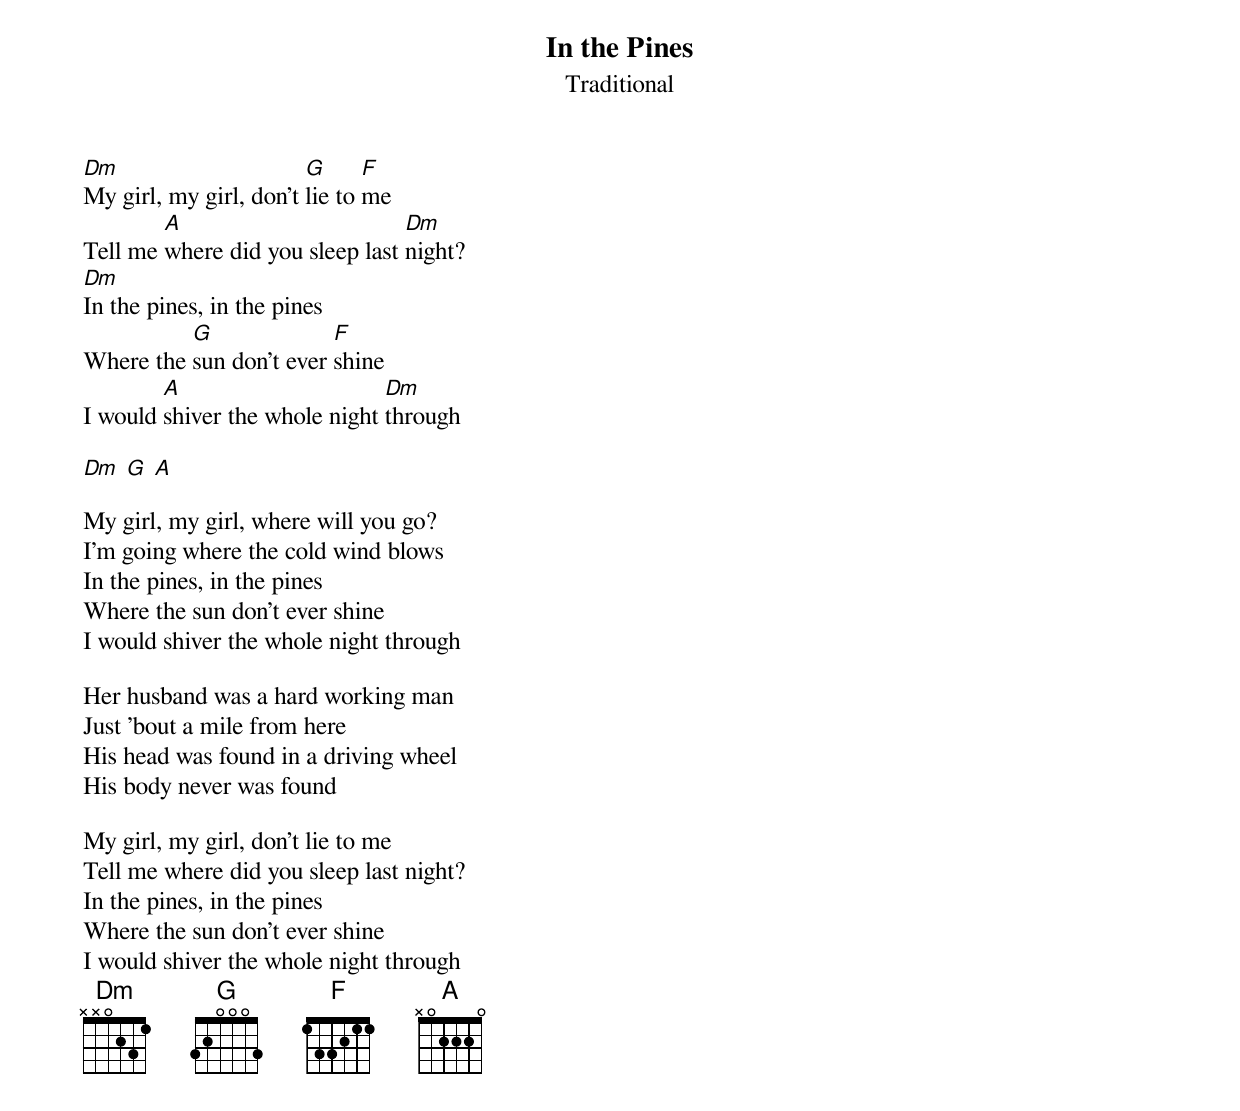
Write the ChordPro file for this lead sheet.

{t:In the Pines}
{st:Traditional}

[Dm]My girl, my girl, don't [G]lie to [F]me
Tell me [A]where did you sleep last [Dm]night?
[Dm]In the pines, in the pines
Where the [G]sun don't ever [F]shine
I would [A]shiver the whole night [Dm]through

[Dm] [G] [A]

My girl, my girl, where will you go?
I'm going where the cold wind blows
In the pines, in the pines
Where the sun don't ever shine
I would shiver the whole night through

Her husband was a hard working man
Just 'bout a mile from here
His head was found in a driving wheel
His body never was found

My girl, my girl, don't lie to me
Tell me where did you sleep last night?
In the pines, in the pines
Where the sun don't ever shine
I would shiver the whole night through
